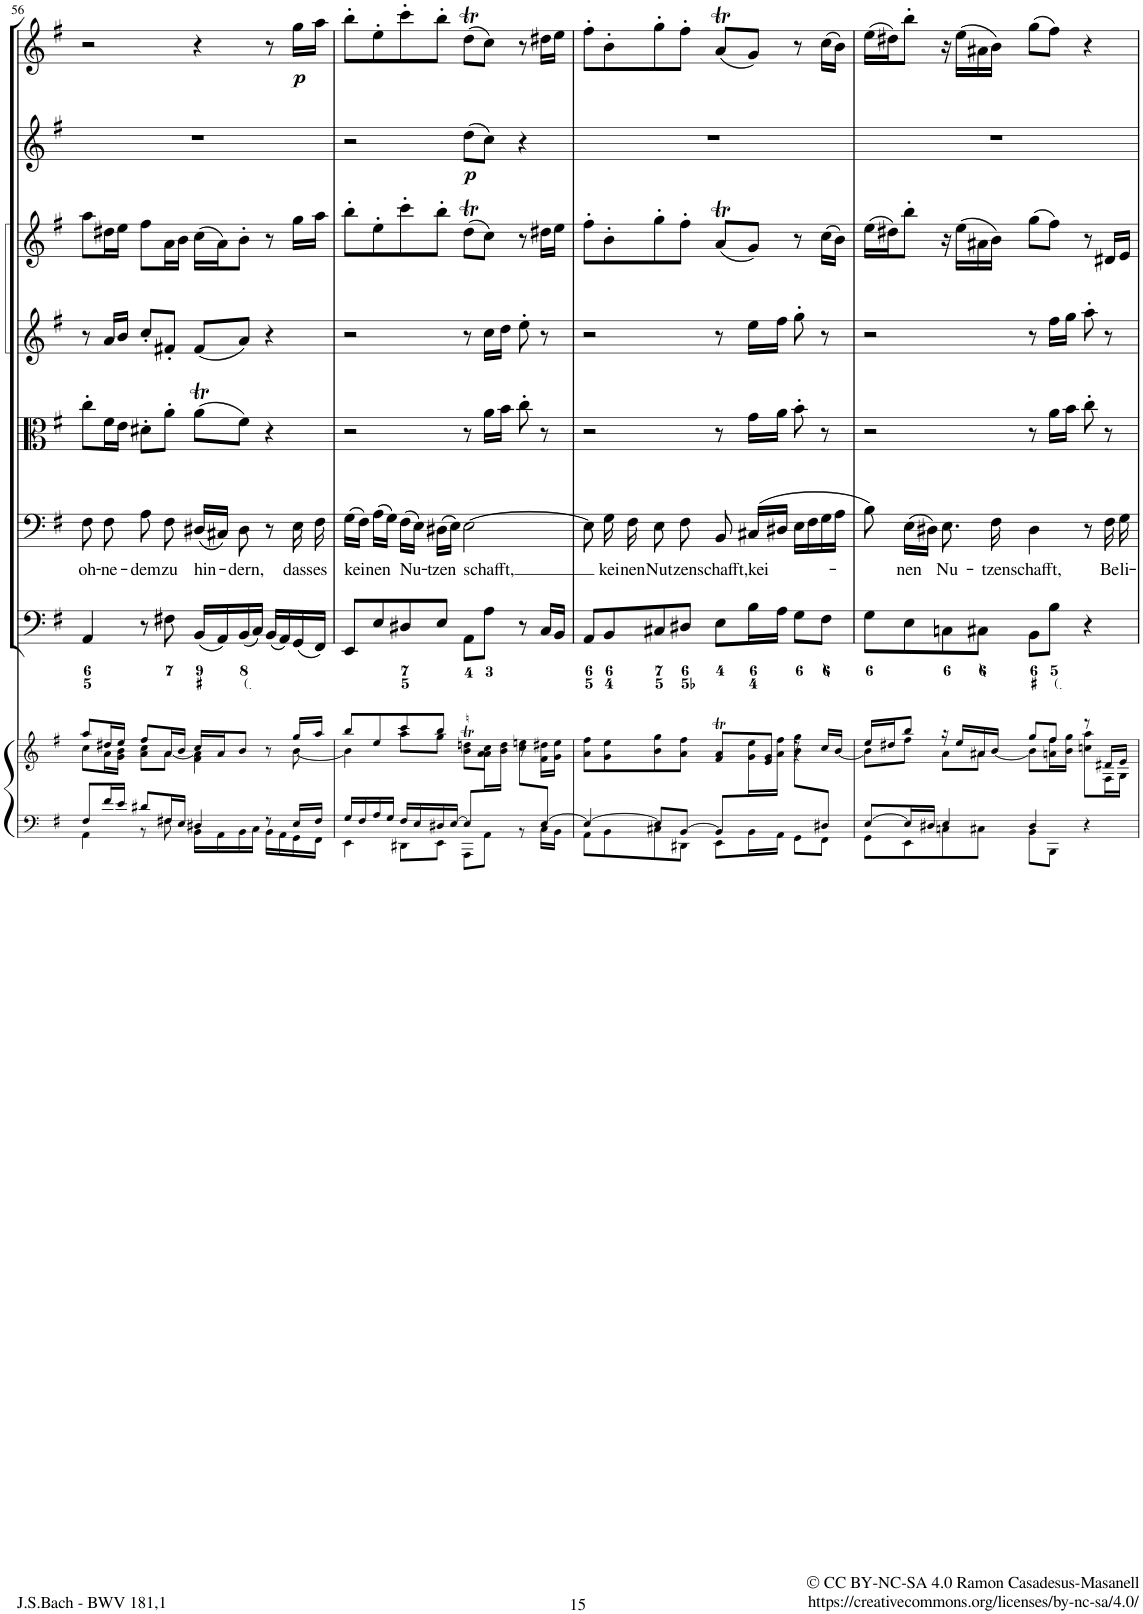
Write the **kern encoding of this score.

**kern	**kern	**kern	**kern	**text	**kern	**kern	**kern	**kern	**dynam	**kern	**dynam
*part8	*part8	*part7	*part6	*part6	*part5	*part4	*part3	*part2	*part2	*part1	*part1
*staff9	*staff8	*staff7	*staff6	*staff6	*staff5	*staff4	*staff3	*staff2	*staff2	*staff1	*staff1
*I"Piano reduction	*	*I"Continuo	*I"Basso	*	*I"Viola	*I"Violino II	*I"Violino I	*I"Oboe	*	*I"Flauto traverso	*
*I'Pno	*	*	*	*	*I'Vla	*I'Vln	*I'Vln	*I'Ob	*	*I'Fl	*
!!LO:PB:g=z
*clefF4	*clefG2	*clefF4	*clefF4	*	*clefC3	*clefG2	*clefG2	*clefG2	*	*clefG2	*
*k[f#]	*k[f#]	*k[f#]	*k[f#]	*	*k[f#]	*k[f#]	*k[f#]	*k[f#]	*	*k[f#]	*
*M4/4	*M4/4	*M4/4	*M4/4	*	*M4/4	*M4/4	*M4/4	*M4/4	*	*M4/4	*
*met(c)	*met(c)	*met(c)	*met(c)	*	*met(c)	*met(c)	*met(c)	*met(c)	*	*met(c)	*
=56	=56	=56	=56	=56	=56	=56	=56	=56	=56	=56	=56
*^	*^	*	*	*	*	*	*	*	*	*	*
!	!	!	!	!	!	!LO:LY:b	!	!	!	!	!	!	!
8F#/L	4AA\	8aa/L	8cc\L	4AA/	8F#\	oh-	8cc'\L	8r	8aa\L	1r	.	2r	.
!	!	!	!	!	!	!LO:LY:b	!	!	!	!	!	!	!
16f#/L	.	16dd#X/L	16a\L	.	8F#\	-ne-	16f#\L	16a/LL	16dd#X\L	.	.	.	.
16e/JJ	.	16ee/JJ	16g\ 16b\JJ	.	.	.	16e\JJ	16b/JJ	16ee\JJ	.	.	.	.
!	!	!	!	!	!	!LO:LY:b	!	!	!	!	!	!	!
8d#X/L	8r	8ff#/L	8a\ 8cc\L	8r	8A\	-dem	8d#X'\L	8cc'/L	8ff#\L	.	.	.	.
!	!	!	!	!	!	!LO:LY:b	!	!	!	!	!	!	!
16F#/L	8F#X\	16a/L	[8a\J	8F#X\	8F#\	zu	8a'\J	8f#X'/J	16a\L	.	.	.	.
16E/JJ	.	16b/JJ	.	.	.	.	.	.	16b\JJ	.	.	.	.
!	!	!	!	!	!	!LO:LY:b	!	!	!	!	!	!	!
4D#X/	16BB\LL	16cc/LL	4f#\ 4a\]	(16BB/LL	(16D#X/LL	hin-	(8aT\L	(8f#/L	(16cc\LL	.	.	4r	.
.	16AA\	16a/J	.	16AA/)	16C#X/JJ)	.	.	.	16a\J)	.	.	.	.
!	!	!	!	!	!	!LO:LY:b	!	!	!	!	!	!	!
.	16BB\	8b/J	.	(16BB/	8D#\	-dern,	8f#\J)	8a/J)	8b'\J	.	.	.	.
.	16C\JJ	.	.	16C/JJ)	.	.	.	.	.	.	.	.	.
8r	16BB\LL	8r	8ryy	(16BB/LL	8r	.	4r	4r	8r	.	.	8r	.
.	16AA\	.	.	16AA/)	.	.	.	.	.	.	.	.	.
!	!	!	!	!	!	!LO:LY:b	!	!	!	!	!	!	!LO:DY:b
16E/LL	16GG\	16gg/LL	[8b\	(16GG/	16E\	dass	.	.	16gg\LL	.	.	16gg\LL	p
!	!	!	!	!	!	!LO:LY:b	!	!	!	!	!	!	!
16F#/JJ	16FF#\JJ	16aa/JJ	.	16FF#/JJ)	16F#\	es	.	.	16aa\JJ	.	.	16aa\JJ	.
=57	=57	=57	=57	=57	=57	=57	=57	=57	=57	=57	=57	=57	=57
*	*	*	*^	*	*	*	*	*	*	*	*	*	*
!	!	!	!	!	!	!	!LO:LY:b	!	!	!	!	!	!	!
16G/LL	4EE\	8bb/L	4b\]	8ryy	8EE/L	(16G\LL	kei-	2r	2r	8bb'\L	2r	.	8bb'\L	.
16F#/	.	.	.	.	.	16F#\JJ)	.	.	.	.	.	.	.	.
*	*	*	*v	*v	*	*	*	*	*	*	*	*	*	*
!	!	!	!	!	!	!LO:LY:b	!	!	!	!	!	!	!
16A/	.	8ee/	.	8E/	(16A\LL	-nen	.	.	8ee'\	.	.	8ee'\	.
16G/JJ	.	.	.	.	16G\JJ)	.	.	.	.	.	.	.	.
!	!	!	!	!	!	!LO:LY:b	!	!	!	!	!	!	!
16F#/LL	8DD#X\L	8ccc/	8aa\L	8D#X/	(16F#\LL	Nu-	.	.	8ccc'\	.	.	8ccc'\	.
16E/	.	.	.	.	16E\JJ)	.	.	.	.	.	.	.	.
!	!	!	!	!	!	!LO:LY:b	!	!	!	!	!	!	!
16D#X/	8EE\J	8bb/J	8gg\J	8E/J	(16D#X\LL	-tzen	.	.	8bb'\J	.	.	8bb'\J	.
[16E/JJ	.	.	.	.	16E\JJ)	.	.	.	.	.	.	.	.
!	!	!	!	!	!	!LO:LY:b	!	!	!	!	!LO:DY:b	!	!
8E/L]	8AAA\L	8b\t 8ddn\tL	4ryy	8AA\L	[2E\	schafft,	8r	8r	(8ddT\L	(8dd\L	p	(8ddT\L	.
*	*	*	*^	*	*	*	*	*	*	*	*	*	*
4ryy	8AA\J	8a\ 8cc\J	.	16a\L	8A\J	.	.	16a\LL	16cc\LL	8cc\J)	8cc\J)	.	8cc\J)	.
.	.	.	.	16b\ 16dd\JJ	.	.	.	16b\JJ	16dd\JJ	.	.	.	.	.
.	8r	8r	4ryy	8cc\ 8een\L	8r	.	.	8cc'\	8ee'\	8r	4r	.	8r	.
[8E/J	16C\LL	16f#\ 16dd#X\LL	.	8ryy	16C/LL	.	.	8r	8r	16dd#X\LL	.	.	16dd#X\LL	.
.	16BB\JJ	16g\ 16ee\JJ	.	.	16BB/JJ	.	.	.	.	16ee\JJ	.	.	16ee\JJ	.
=58	=58	=58	=58	=58	=58	=58	=58	=58	=58	=58	=58	=58	=58	=58
4E/_	8AA\L	8a\ 8ff#\L	2ryy	8ryy	8AA/L	8E\]	.	2r	2r	8ff#'\L	1r	.	8ff#'\L	.
!	!	!	!	!	!	!	!LO:LY:b	!	!	!	!	!	!	!
*	*	*	*v	*v	*	*	*	*	*	*	*	*	*	*
.	8BB\	8g\ 8ee\	.	8BB/	16G\	kei-	.	.	8b'\	.	.	8b'\	.
!	!	!	!	!	!	!LO:LY:b	!	!	!	!	!	!	!
.	.	.	.	.	16F#\	-nen	.	.	.	.	.	.	.
!	!	!	!	!	!	!LO:LY:b	!	!	!	!	!	!	!
8E/L]	8C#X\	8b\ 8gg\	.	8C#X/	8E\	Nut-	.	.	8gg'\	.	.	8gg'\	.
!	!	!	!	!	!	!LO:LY:b	!	!	!	!	!	!	!
[8BB/J	8DD#X\J	8a\ 8ff#\J	.	8D#X/J	8F#\	-zen	.	.	8ff#'\J	.	.	8ff#'\J	.
!	!	!	!	!	!	!LO:LY:b	!	!	!	!	!	!	!
8BB/L]	8EE\L	8f#/T 8a/TL	4ryy	8E\L	8BB/	schafft,	8r	8r	(8aT/L	.	.	(8aT/L	.
*	*	*	*^	*	*	*	*	*	*	*	*	*	*
!	!	!	!	!	!	!	!LO:LY:b	!	!	!	!	!	!	!
4ryy	16BB\L	8e/ 8g/J	.	16g\ 16ee\L	16B\L	(16C#X/LL	kei-	16g\LL	16ee\LL	8g/J)	.	.	8g/J)	.
.	16AA\JJ	.	.	16a\ 16ff#\JJ	16A\JJ	16D#X/JJ	.	16a\JJ	16ff#\JJ	.	.	.	.	.
.	8GG\L	8r	4r	8b\ 8gg\L	8G\L	16E\LL	.	8b'\	8gg'\	8r	.	.	8r	.
.	.	.	.	.	.	16F#\	.	.	.	.	.	.	.	.
8D#X/J	8FF#\J	16cc/LL	.	8ryy	8F#\J	16G\	.	8r	8r	(16cc\LL	.	.	(16cc\LL	.
.	.	[<16b/JJ	.	.	.	16A\JJ	.	.	.	16b\JJ)	.	.	16b\JJ)	.
*	*	*	*v	*v	*	*	*	*	*	*	*	*	*	*
=59	=59	=59	=59	=59	=59	=59	=59	=59	=59	=59	=59	=59	=59
[8E/L	8GG\L	16ee/LL	8b\L]	8G\L	8B\)	.	2r	2r	(16ee\LL	1r	.	(16ee\LL	.
.	.	16dd#X/J	.	.	.	.	.	.	16dd#X\J)	.	.	16dd#X\J)	.
!	!	!	!	!	!	!LO:LY:b	!	!	!	!	!	!	!
16E/L]	8EE\	8bb/J	8ff#\J	8E\	(16E\LL	-nen	.	.	8bb'\J	.	.	8bb'\J	.
16D#X/JJ	.	.	.	.	16D#X\JJ)	.	.	.	.	.	.	.	.
!	!	!	!	!	!	!LO:LY:b	!	!	!	!	!	!	!
4E/	8Cn\	16r	8a\L	8Cn\	8.E\	Nu-	.	.	16r	.	.	16r	.
.	.	16ee/LL	.	.	.	.	.	.	(16ee\LL	.	.	(16ee\LL	.
.	8C#X\J	16a#X/	8a#\J	8C#X\J	.	.	.	.	16a#X\	.	.	16a#X\	.
!	!	!	!	!	!	!LO:LY:b	!	!	!	!	!	!	!
.	.	[<16b/JJ	.	.	16F#\	-tzen	.	.	16b\JJ)	.	.	16b\JJ)	.
!	!	!	!	!	!	!LO:LY:b	!	!	!	!	!	!	!
4D#/	8BB\L	8gg/L	8b\L]	8BB\L	4D#\	schafft,	8r	8r	(8gg\L	.	.	(8gg\L	.
.	8BBB\J	8ff#/J	16an\ 16ff#\L	8B\J	.	.	16a\LL	16ff#\LL	8ff#\J)	.	.	8ff#\J)	.
.	.	.	16b\ 16gg\JJ	.	.	.	16b\JJ	16gg\JJ	.	.	.	.	.
4r	4ryy	8r	8ccn\ 8aa\L	4r	8r	.	8cc'\	8aa'\	8r	.	.	4r	.
!	!	!	!	!	!	!LO:LY:b	!	!	!	!	!	!	!
.	.	16d#X/LL	16F#\L	.	16F#\	Be-	8r	8r	16d#X/LL	.	.	.	.
!	!	!	!	!	!	!LO:LY:b	!	!	!	!	!	!	!
.	.	16e/JJ	16G\JJ	.	16G\	-li-	.	.	16e/JJ	.	.	.	.
*v	*v	*	*	*	*	*	*	*	*	*	*	*	*
*	*v	*v	*	*	*	*	*	*	*	*	*	*
=	=	=	=	=	=	=	=	=	=	=	=
*-	*-	*-	*-	*-	*-	*-	*-	*-	*-	*-	*-
